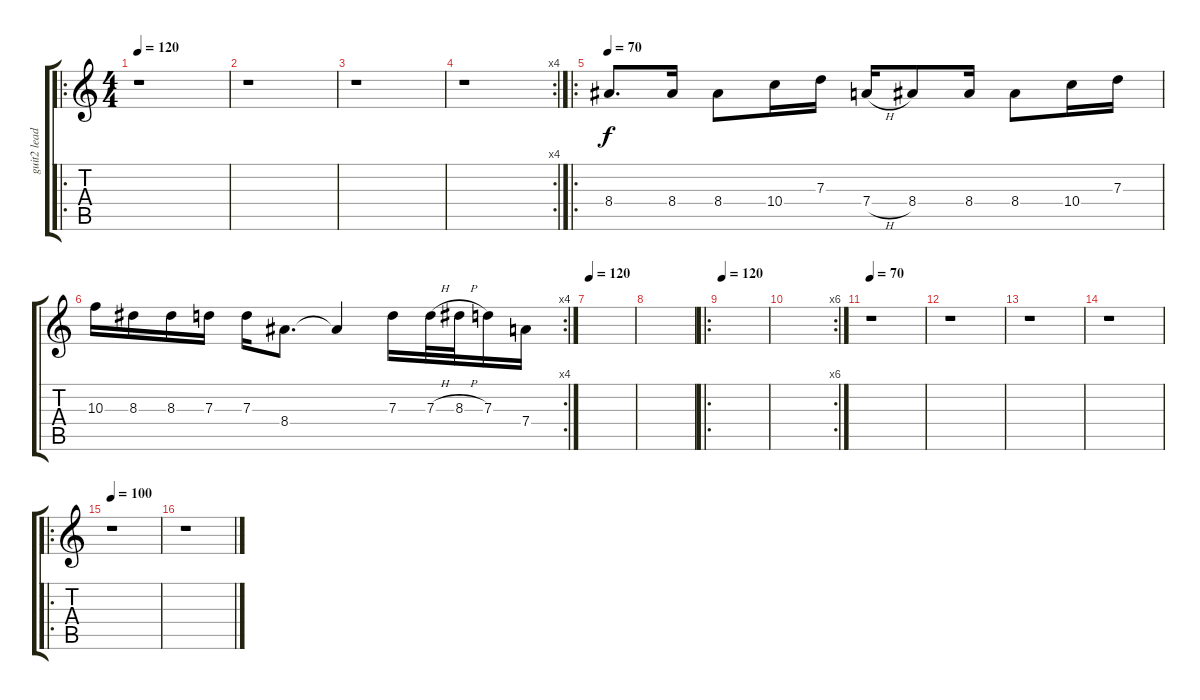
\track ("guit2 lead1" "guit2 lead") {instrument distortionguitar}
\staff {score tabs}
\tuning (E4 B3 G3 D3 A2 E2) {hide}
\ro
\ts (4 4)
\tempo 120
\clef g2
\ks c
r.1{dy f} |
r.1 |
r.1 |
\rc 4
r.1 |
\ro
\tempo 70
8.4.8{d} 8.4.16 8.4.8 10.4.16 7.3.16 7.4{h}.16 8.4.8 8.4.16 8.4.8 10.4.16 7.3.16 |
\rc 4
10.3.16 8.3.16 8.3.16 7.3.16 7.3.16 8.4.8{d} 8.4{t}.4 7.3.16 7.3{h}.32 8.3{h}.32 7.3.16 7.4.16 |
\tempo 120
|
|
\ro
\tempo 120
|
\rc 6
|
\tempo 70
r.1 |
r.1 |
r.1 |
r.1 |
\ro
\tempo 100
r.1 |
r.1
